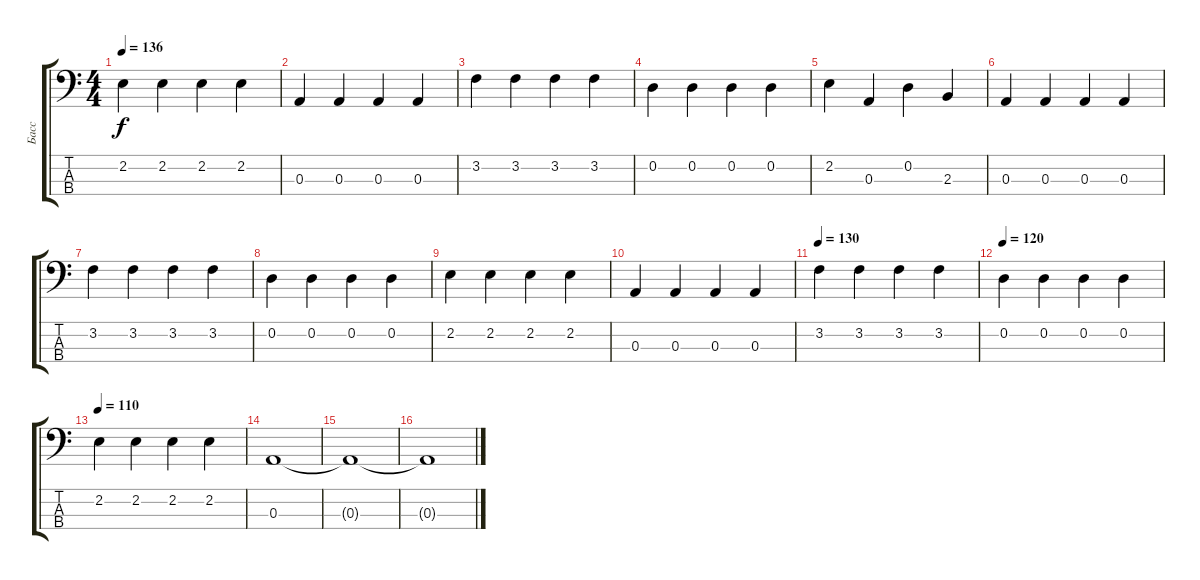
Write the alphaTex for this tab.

\track ("Басс" "Басс") {instrument electricbassfinger}
\staff {score tabs}
\tuning (G2 D2 A1 E1) {hide}
\ts (4 4)
\tempo 136
\clef f4
\ks c
2.2.4{dy f} 2.2.4 2.2.4 2.2.4 |
0.3.4 0.3.4 0.3.4 0.3.4 |
3.2.4 3.2.4 3.2.4 3.2.4 |
0.2.4 0.2.4 0.2.4 0.2.4 |
2.2.4 0.3.4 0.2.4 2.3.4 |
0.3.4 0.3.4 0.3.4 0.3.4 |
3.2.4 3.2.4 3.2.4 3.2.4 |
0.2.4 0.2.4 0.2.4 0.2.4 |
2.2.4 2.2.4 2.2.4 2.2.4 |
0.3.4 0.3.4 0.3.4 0.3.4 |
\tempo 130
3.2.4 3.2.4 3.2.4 3.2.4 |
\tempo 120
0.2.4 0.2.4 0.2.4 0.2.4 |
\tempo 110
2.2.4 2.2.4 2.2.4 2.2.4 |
0.3.1 |
0.3{t}.1 |
0.3{t}.1
